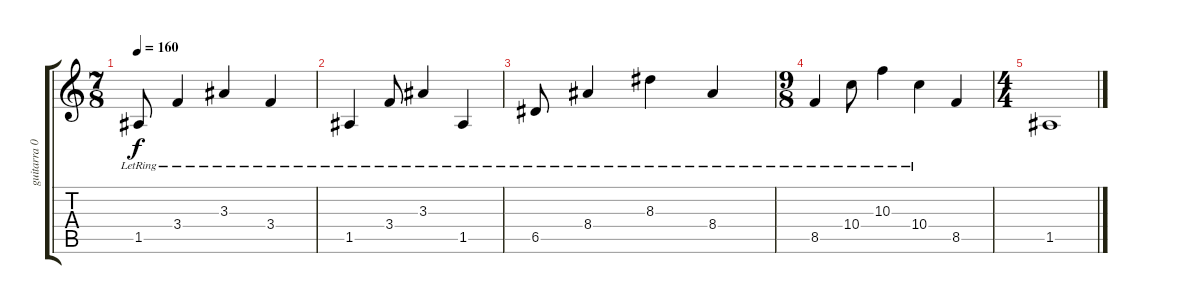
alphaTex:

\track ("guitarra 01" "guitarra 0") {instrument electricguitarclean}
\staff {score tabs}
\tuning (E4 B3 G3 D3 A2 D2) {hide}
\ts (7 8)
\tempo 160
\clef g2
\ks c
1.5{lr}.8{dy f} 3.4{lr}.4 3.3{lr}.4 3.4{lr}.4 |
1.5{lr}.4 3.4{lr}.8 3.3{lr}.4 1.5{lr}.4 |
6.5{lr}.8 8.4{lr}.4 8.3{lr}.4 8.4{lr}.4 |
\ts (9 8)
8.5{lr}.4 10.4{lr}.8 10.3{lr}.4 10.4{lr}.4 8.5.4 |
\ts (4 4)
1.5.1
